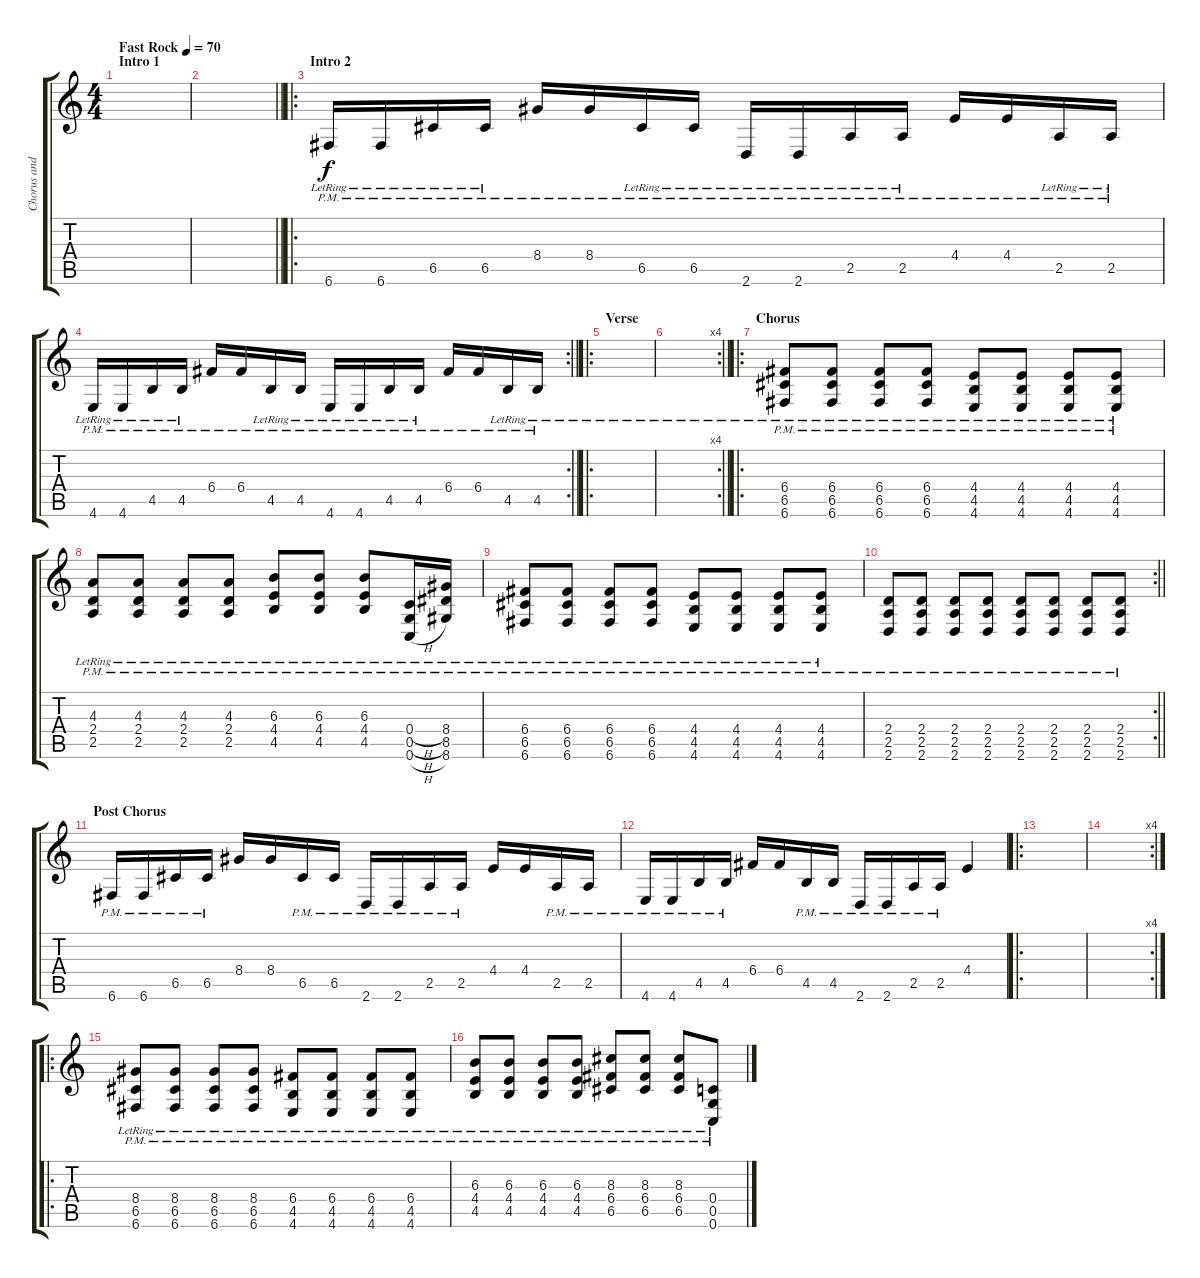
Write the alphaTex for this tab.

\track ("Chorus and 2nd Intro" "Chorus and") {instrument distortionguitar}
\staff {score tabs}
\tuning (D4 A3 F3 C3 G2 C2) {hide}
\ts (4 4)
\section ("" "Intro 1")
\tempo (70 "Fast Rock")
\clef g2
\ks c
|
\barLineRight lightlight
|
\ro
\section ("" "Intro 2")
6.6{pm lr}.16 6.6{pm lr}.16 6.5{pm lr}.16 6.5{pm lr}.16 8.4{pm}.16 8.4{pm}.16 6.5{pm lr}.16 6.5{pm lr}.16 2.6{pm lr}.16 2.6{pm lr}.16 2.5{pm lr}.16 2.5{pm lr}.16 4.4{pm}.16 4.4{pm}.16 2.5{pm lr}.16 2.5{pm lr}.16 |
\rc 2
\barLineRight lightlight
4.6{pm lr}.16 4.6{pm lr}.16 4.5{pm lr}.16 4.5{pm lr}.16 6.4{pm}.16 6.4{pm}.16 4.5{pm lr}.16 4.5{pm lr}.16 4.6{pm lr}.16 4.6{pm lr}.16 4.5{pm lr}.16 4.5{pm lr}.16 6.4{pm}.16 6.4{pm}.16 4.5{pm lr}.16 4.5{pm lr}.16 |
\ro
\section ("" "Verse")
|
\rc 4
\barLineRight lightlight
|
\ro
\section ("" "Chorus")
(6.4{lr} 6.5{pm lr} 6.6{pm}).8 (6.4{lr} 6.5{pm lr} 6.6{pm}).8 (6.4{lr} 6.5{pm lr} 6.6{pm}).8 (6.4{lr} 6.5{pm lr} 6.6{pm}).8 (4.4{lr} 4.5{pm lr} 4.6{pm}).8 (4.4{lr} 4.5{pm lr} 4.6{pm}).8 (4.4{lr} 4.5{pm lr} 4.6{pm}).8 (4.4{lr} 4.5{pm lr} 4.6{pm}).8 |
(4.3 2.4{lr} 2.5{pm lr}).8 (4.3 2.4{lr} 2.5{pm lr}).8 (4.3 2.4{lr} 2.5{pm lr}).8 (4.3 2.4{lr} 2.5{pm lr}).8 (6.3 4.4{lr} 4.5{pm lr}).8 (6.3 4.4{lr} 4.5{pm lr}).8 (6.3 4.4{lr} 4.5{pm lr}).8 (0.4{h lr} 0.5{h pm lr} 0.6{h pm}).16 (8.4{lr} 8.5{pm lr} 8.6{pm}).16 |
(6.4{lr} 6.5{pm lr} 6.6{pm}).8 (6.4{lr} 6.5{pm lr} 6.6{pm}).8 (6.4{lr} 6.5{pm lr} 6.6{pm}).8 (6.4{lr} 6.5{pm lr} 6.6{pm}).8 (4.4{lr} 4.5{pm lr} 4.6{pm}).8 (4.4{lr} 4.5{pm lr} 4.6{pm}).8 (4.4{lr} 4.5{pm lr} 4.6{pm}).8 (4.4{lr} 4.5{pm lr} 4.6{pm}).8 |
\rc 2
\barLineRight lightlight
(2.4 2.5{pm} 2.6{pm}).8 (2.4 2.5{pm} 2.6{pm}).8 (2.4 2.5{pm} 2.6{pm}).8 (2.4 2.5{pm} 2.6{pm}).8 (2.4 2.5{pm} 2.6{pm}).8 (2.4 2.5{pm} 2.6{pm}).8 (2.4 2.5{pm} 2.6{pm}).8 (2.4 2.5{pm} 2.6{pm}).8 |
\section ("" "Post Chorus")
6.6{pm}.16 6.6{pm}.16 6.5{pm}.16 6.5{pm}.16 8.4.16 8.4.16 6.5{pm}.16 6.5{pm}.16 2.6{pm}.16 2.6{pm}.16 2.5{pm}.16 2.5{pm}.16 4.4.16 4.4.16 2.5{pm}.16 2.5{pm}.16 |
4.6{pm}.16 4.6{pm}.16 4.5{pm}.16 4.5{pm}.16 6.4.16 6.4.16 4.5{pm}.16 4.5{pm}.16 2.6{pm}.16 2.6{pm}.16 2.5{pm}.16 2.5{pm}.16 4.4.4 |
\ro
|
\rc 4
|
\ro
(8.4{lr} 6.5{pm lr} 6.6{pm}).8 (8.4{lr} 6.5{pm lr} 6.6{pm}).8 (8.4{lr} 6.5{pm lr} 6.6{pm}).8 (8.4{lr} 6.5{pm lr} 6.6{pm}).8 (6.4{lr} 4.5{pm lr} 4.6{pm}).8 (6.4{lr} 4.5{pm lr} 4.6{pm}).8 (6.4{lr} 4.5{pm lr} 4.6{pm}).8 (6.4{lr} 4.5{pm lr} 4.6{pm}).8 |
(6.3 4.4{lr} 4.5{pm lr}).8 (6.3 4.4{lr} 4.5{pm lr}).8 (6.3 4.4{lr} 4.5{pm lr}).8 (6.3 4.4{lr} 4.5{pm lr}).8 (8.3 6.4{lr} 6.5{pm lr}).8 (8.3 6.4{lr} 6.5{pm lr}).8 (8.3 6.4{lr} 6.5{pm lr}).8 (0.4{lr} 0.5{pm lr} 0.6{h pm}).8
